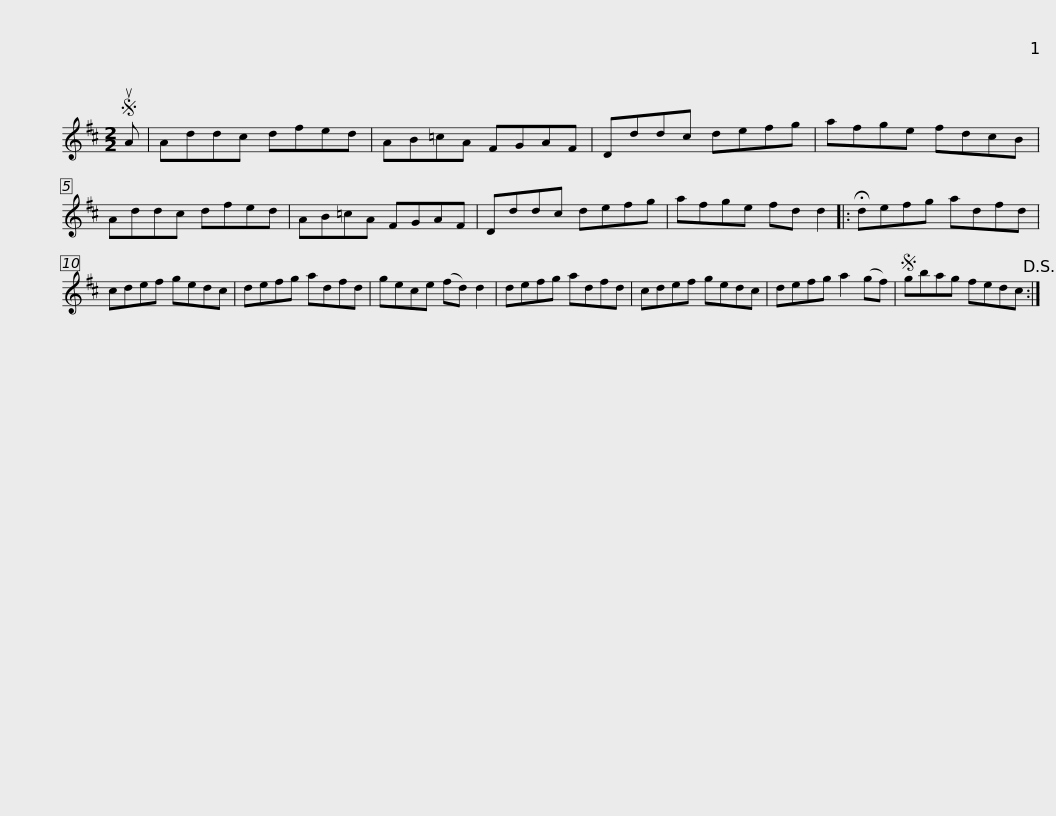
X:1
L:1/8
M:2/2
I:linebreak $
K:D
V:1 treble
V:1
S uA | Addc dfed | AB=cA FGAF | Dddc defg | afge fdcB | %5
 Addc dfed |$ AB=cA FGAF | Dddc defg | afge fd d2 |: !fermata!defg adfd | %10
 cdef gedc |$ defg adfd | gece (fd) d2 | defg adfd | cdef gedc | %15
 defg a2 (gf) |$S gbag fedc!D.S.! :| %17
